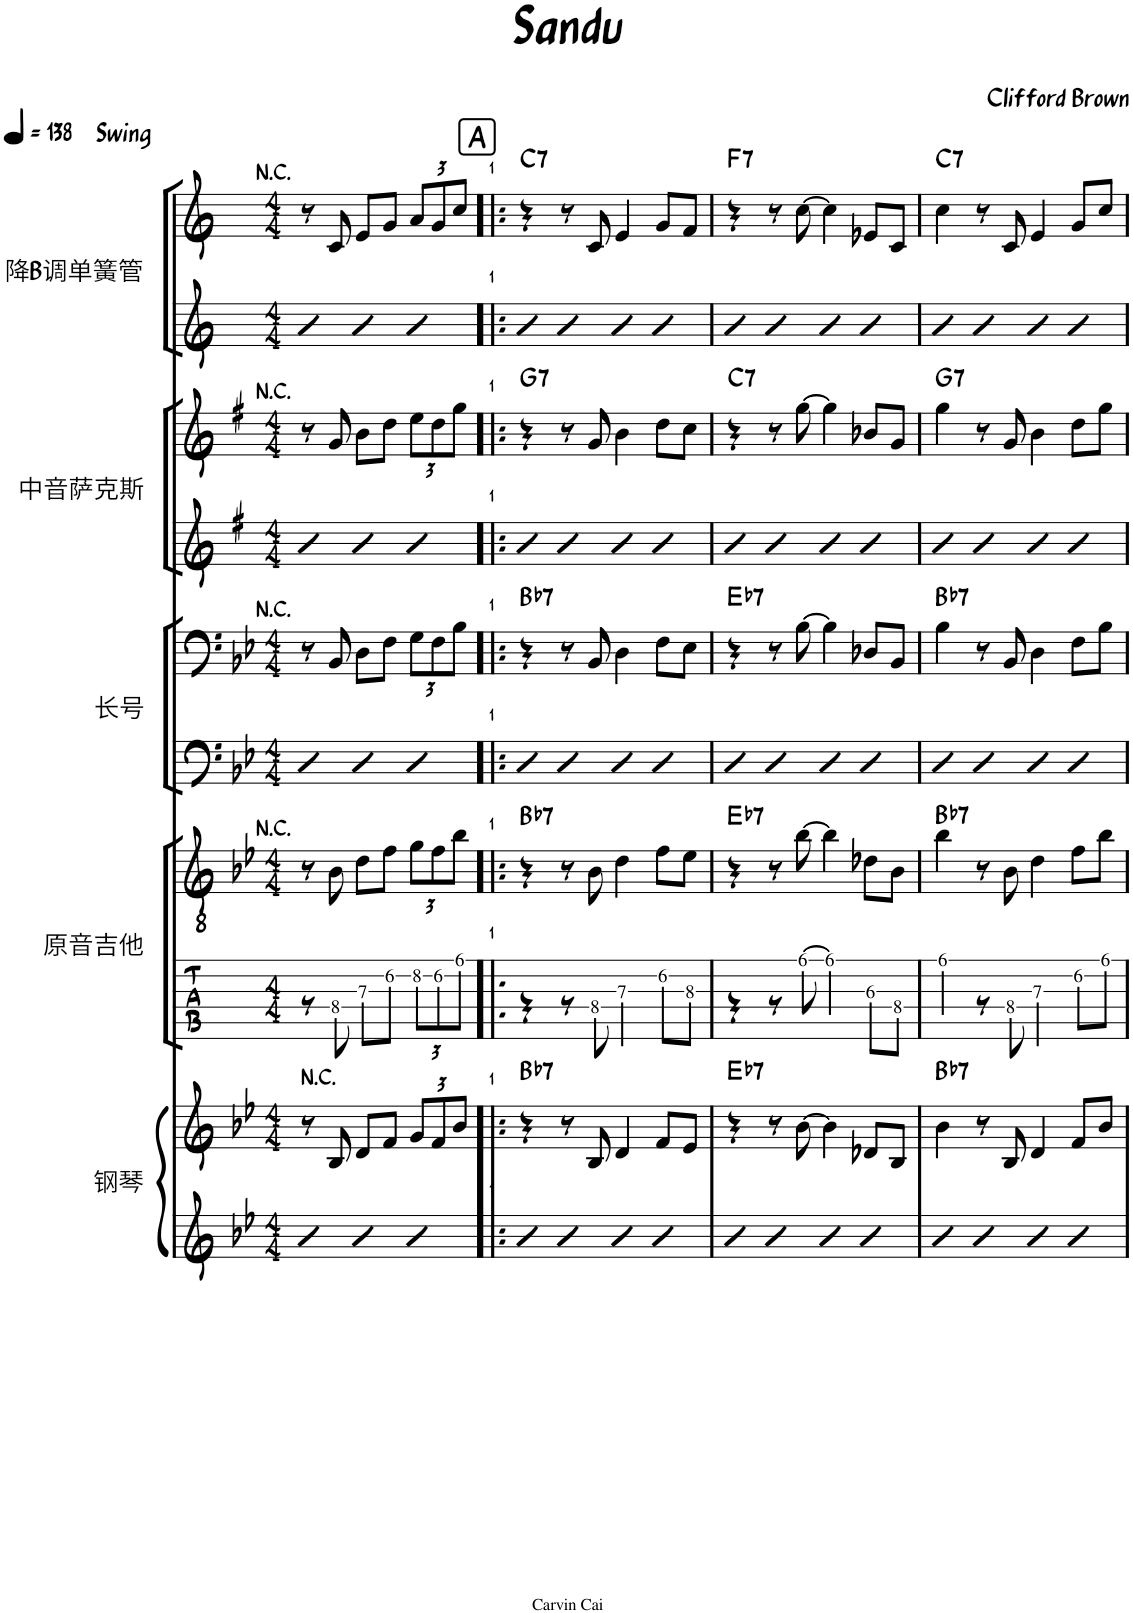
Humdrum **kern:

**kern	**kern	**harte	**kern	**kern	**harte	**kern	**kern	**harte	**kern	**kern	**harte	**kern	**kern	**harte
*part5	*part5	*part5	*part4	*part4	*part4	*part3	*part3	*part3	*part2	*part2	*part2	*part1	*part1	*part1
*staff10	*staff9	*	*staff8	*staff7	*	*staff6	*staff5	*	*staff4	*staff3	*	*staff2	*staff1	*
*I"钢琴	*	*	*I"原音吉他	*	*	*I"长号	*	*	*I"中音萨克斯	*	*	*I"降B调单簧管	*	*
*	*	*	*stria6	*	*	*	*	*	*	*	*	*	*	*
*clefG2	*clefG2	*	*	*clefGv2	*	*clefF4	*clefF4	*	*clefG2	*clefG2	*	*clefG2	*clefG2	*
*	*	*	*	*	*	*	*	*	*Trd5c9	*Trd5c9	*	*Trd1c2	*Trd1c2	*
*k[b-e-]	*k[b-e-]	*	*k[b-e-]	*k[b-e-]	*	*k[b-e-]	*k[b-e-]	*	*k[f#]	*k[f#]	*	*k[]	*k[]	*
*M4/4	*M4/4	*	*M4/4	*M4/4	*	*M4/4	*M4/4	*	*M4/4	*M4/4	*	*M4/4	*M4/4	*
*MM138	*MM138	*	*MM138	*MM138	*	*MM138	*MM138	*	*MM138	*MM138	*	*MM138	*MM138	*
=	=	=	=	=	=	=	=	=	=	=	=	=	=	=
!	!	!	!	!	!	!	!	!	!	!	!	!	!LO:TX:a:B:t=Swing	!
!	!	!	!	!	!	!	!	!	!	!	!	!	!LO:TX:a:t=N.C.	!
!	!	!	!	!	!	!	!	!	!	!LO:TX:a:t=N.C.	!	!	!	!
!	!	!	!	!	!	!	!LO:TX:a:t=N.C.	!	!	!	!	!	!	!
!	!	!	!	!LO:TX:a:t=N.C.	!	!	!	!	!	!	!	!	!	!
!	!LO:TX:a:t=N.C.	!	!	!	!	!	!	!	!	!	!	!	!	!
4f	8r	.	8r	8r	.	4F	8r	.	4dd	8r	.	4g	8r	.
.	8B-/	.	8B-\	8B-\	.	.	8BB-/	.	.	8g/	.	.	8c/	.
4f	8d/L	.	8d\L	8d\L	.	4F	8D\L	.	4dd	8b\L	.	4g	8e/L	.
.	8f/J	.	8f\J	8f\J	.	.	8F\J	.	.	8dd\J	.	.	8g/J	.
*	*Xbrackettup	*	*Xbrackettup	*Xbrackettup	*	*	*Xbrackettup	*	*	*Xbrackettup	*	*	*Xbrackettup	*
4f	12g/L	.	12g\L	12g\L	.	4F	12G\L	.	4dd	12ee\L	.	4g	12a/L	.
.	12f/	.	12f\	12f\	.	.	12F\	.	.	12dd\	.	.	12g/	.
.	12b-/J	.	12b-\J	12b-\J	.	.	12B-\J	.	.	12gg\J	.	.	12cc/J	.
!!LO:REH:place=s1:a:B:cj:fs=14:t=A
=1!|:	=1!|:	=1!|:	=1!|:	=1!|:	=1!|:	=1!|:	=1!|:	=1!|:	=1!|:	=1!|:	=1!|:	=1!|:	=1!|:	=1!|:
!	!	!LO:H:kt=7	!	!	!LO:H:kt=7	!	!	!LO:H:kt=7	!	!	!LO:H:kt=7	!	!	!LO:H:kt=7
4f	4r	Bb:7	4r	4r	Bb:7	4F	4r	Bb:7	4dd	4r	G:7	4g	4r	C:7
4f	8r	.	8r	8r	.	4F	8r	.	4dd	8r	.	4g	8r	.
.	8B-/	.	8B-\	8B-\	.	.	8BB-/	.	.	8g/	.	.	8c/	.
4f	4d/	.	4d\	4d\	.	4F	4D\	.	4dd	4b\	.	4g	4e/	.
4f	8f/L	.	8f\L	8f\L	.	4F	8F\L	.	4dd	8dd\L	.	4g	8g/L	.
.	8e-/J	.	8e-\J	8e-\J	.	.	8E-\J	.	.	8cc\J	.	.	8f/J	.
=2	=2	=2	=2	=2	=2	=2	=2	=2	=2	=2	=2	=2	=2	=2
!	!	!LO:H:kt=7	!	!	!LO:H:kt=7	!	!	!LO:H:kt=7	!	!	!LO:H:kt=7	!	!	!LO:H:kt=7
4f	4r	Eb:7	4r	4r	Eb:7	4F	4r	Eb:7	4dd	4r	C:7	4g	4r	F:7
4f	8r	.	8r	8r	.	4F	8r	.	4dd	8r	.	4g	8r	.
.	[8b-\	.	[8b-\	[8b-\	.	.	[8B-\	.	.	[8gg\	.	.	[8cc\	.
4f	4b-\]	.	4b-\]	4b-\]	.	4F	4B-\]	.	4dd	4gg\]	.	4g	4cc\]	.
4f	8d-X/L	.	8d-X\L	8d-X\L	.	4F	8D-X/L	.	4dd	8b-X/L	.	4g	8e-X/L	.
.	8B-/J	.	8B-\J	8B-\J	.	.	8BB-/J	.	.	8g/J	.	.	8c/J	.
=3	=3	=3	=3	=3	=3	=3	=3	=3	=3	=3	=3	=3	=3	=3
!	!	!LO:H:kt=7	!	!	!LO:H:kt=7	!	!	!LO:H:kt=7	!	!	!LO:H:kt=7	!	!	!LO:H:kt=7
4f	4b-\	Bb:7	4b-\	4b-\	Bb:7	4F	4B-\	Bb:7	4dd	4gg\	G:7	4g	4cc\	C:7
4f	8r	.	8r	8r	.	4F	8r	.	4dd	8r	.	4g	8r	.
.	8B-/	.	8B-\	8B-\	.	.	8BB-/	.	.	8g/	.	.	8c/	.
4f	4d/	.	4d\	4d\	.	4F	4D\	.	4dd	4b\	.	4g	4e/	.
4f	8f/L	.	8f\L	8f\L	.	4F	8F\L	.	4dd	8dd\L	.	4g	8g/L	.
.	8b-/J	.	8b-\J	8b-\J	.	.	8B-\J	.	.	8gg\J	.	.	8cc/J	.
=	=	=	=	=	=	=	=	=	=	=	=	=	=	=
*-	*-	*-	*-	*-	*-	*-	*-	*-	*-	*-	*-	*-	*-	*-
